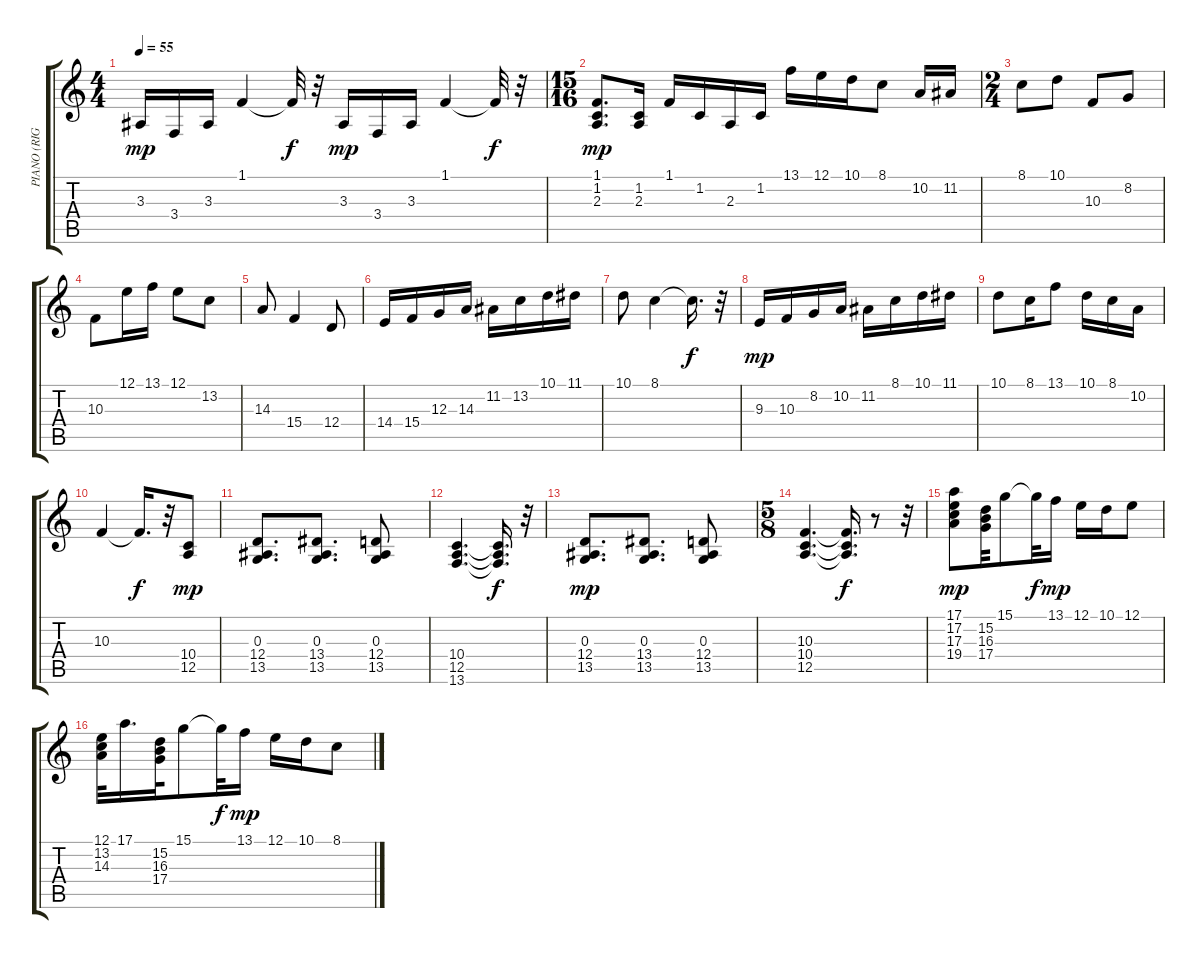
\track ("PIANO (RIGHT)    " "PIANO (RIG") {instrument acousticgrandpiano}
\staff {score tabs}
\tuning (E4 B3 G3 D3 A2 E2) {hide}
\ts (4 4)
\tempo 55
\clef g2
\ks c
3.3.16{dy mp} 3.4.16 3.3.16 1.1.4 1.1{t}.32{dy f} r.32 3.3.16{dy mp} 3.4.16 3.3.16 1.1.4 1.1{t}.32{dy f} r.32 |
\ts (15 16)
(1.1 1.2 2.3).8{d dy mp} (1.2 2.3).16 1.1.16 1.2.16 2.3.16 1.2.16 13.1.16 12.1.16 10.1.16 8.1.8 10.2.16 11.2.16 |
\ts (2 4)
8.1.8 10.1.8 10.3.8 8.2.8 |
10.3.8 12.1.16 13.1.16 12.1.8 13.2.8 |
14.3.8 15.4.4 12.4.8 |
14.4.16 15.4.16 12.3.16 14.3.16 11.2.16 13.2.16 10.1.16 11.1.16 |
10.1.8 8.1.4 8.1{t}.16{d dy f} r.32 |
9.3.16{dy mp} 10.3.16 8.2.16 10.2.16 11.2.16 8.1.16 10.1.16 11.1.16 |
10.1.8 8.1.16 13.1.8 10.1.16 8.1.16 10.2.16 |
10.3.4 10.3{t}.16{d dy f} r.32 (10.4 12.5).8{dy mp} |
(0.3 12.4 13.5).8{d} (0.3 13.4 13.5).8{d} (0.3 12.4 13.5).8 |
(10.4 12.5 13.6).4{d} (10.4{t} 12.5{t} 13.6{t}).16{d dy f} r.32 |
(0.3 12.4 13.5).8{d dy mp} (0.3 13.4 13.5).8{d} (0.3 12.4 13.5).8 |
\ts (5 8)
(10.3 10.4 12.5).4{d} (10.3{t} 10.4{t} 12.5{t}).16{d dy f} r.8 r.32 |
(17.1 17.2 17.3 19.4).8{dy mp} (15.2 16.3 17.4).32 15.1.8 15.1{t}.32{dy f} 13.1.16{dy mp} 12.1.16 10.1.16 12.1.8 |
(12.1 13.2 14.3).32 17.1.16{d} (15.2 16.3 17.4).32 15.1.8 15.1{t}.32{dy f} 13.1.16{dy mp} 12.1.16 10.1.16 8.1.8
